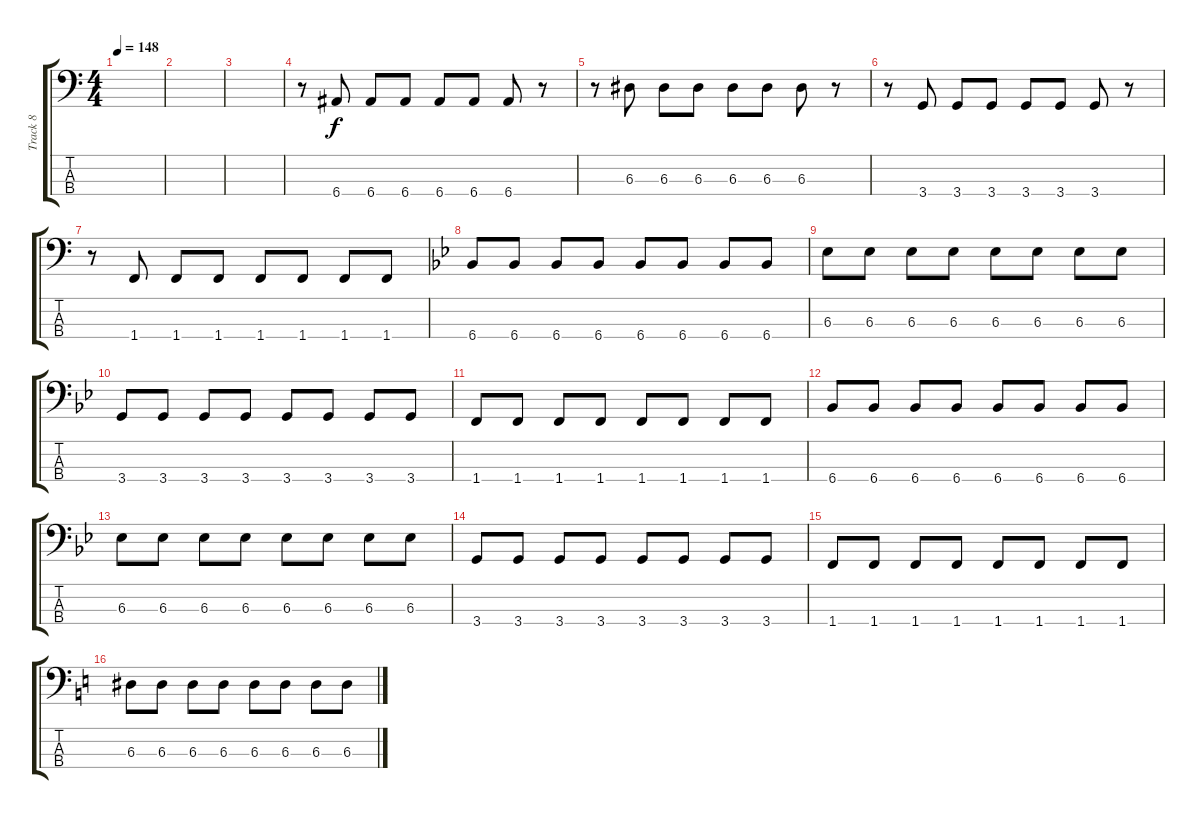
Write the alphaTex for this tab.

\track ("Track 8" "Track 8") {mute instrument electricbasspick}
\staff {score tabs}
\tuning (G2 D2 A1 E1) {hide}
\ts (4 4)
\tempo 148
\clef f4
\ks c
|
|
|
r.8 6.4.8 6.4.8 6.4.8 6.4.8 6.4.8 6.4.8 r.8 |
r.8 6.3.8 6.3.8 6.3.8 6.3.8 6.3.8 6.3.8 r.8 |
r.8 3.4.8 3.4.8 3.4.8 3.4.8 3.4.8 3.4.8 r.8 |
r.8 1.4.8 1.4.8 1.4.8 1.4.8 1.4.8 1.4.8 1.4.8 |
\ks bb
6.4.8 6.4.8 6.4.8 6.4.8 6.4.8 6.4.8 6.4.8 6.4.8 |
6.3.8 6.3.8 6.3.8 6.3.8 6.3.8 6.3.8 6.3.8 6.3.8 |
3.4.8 3.4.8 3.4.8 3.4.8 3.4.8 3.4.8 3.4.8 3.4.8 |
1.4.8 1.4.8 1.4.8 1.4.8 1.4.8 1.4.8 1.4.8 1.4.8 |
6.4.8 6.4.8 6.4.8 6.4.8 6.4.8 6.4.8 6.4.8 6.4.8 |
6.3.8 6.3.8 6.3.8 6.3.8 6.3.8 6.3.8 6.3.8 6.3.8 |
3.4.8 3.4.8 3.4.8 3.4.8 3.4.8 3.4.8 3.4.8 3.4.8 |
1.4.8 1.4.8 1.4.8 1.4.8 1.4.8 1.4.8 1.4.8 1.4.8 |
\ks c
6.3.8 6.3.8 6.3.8 6.3.8 6.3.8 6.3.8 6.3.8 6.3.8
